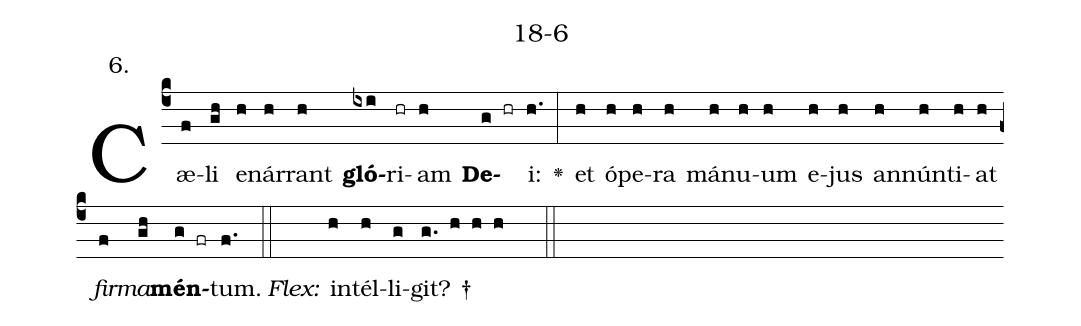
name: 18-6;
annotation: 6.;
%%
(c4)Cæ(f)li(gh) e(h)nár(h)rant(h) <b>gló</b>(ixi)ri(hr)am(h) <b>De</b>(g hr)i:(h.) <v>\greheightstar</v>(:) et(h) ó(h)pe(h)ra(h) má(h)nu(h)um(h) e(h)jus(h) an(h)nún(h)ti(h)at(h) <i>fir</i>(f)<i>ma</i>(gh)<b>mén</b>(g fr)tum.(f.) (::)
<i>Flex:</i>()  in(h)tél(h)li(g)git? †(g. h h h  ::)

%E(h) u(h) o(f) u(gh) a(g) e.(f.) (::)
